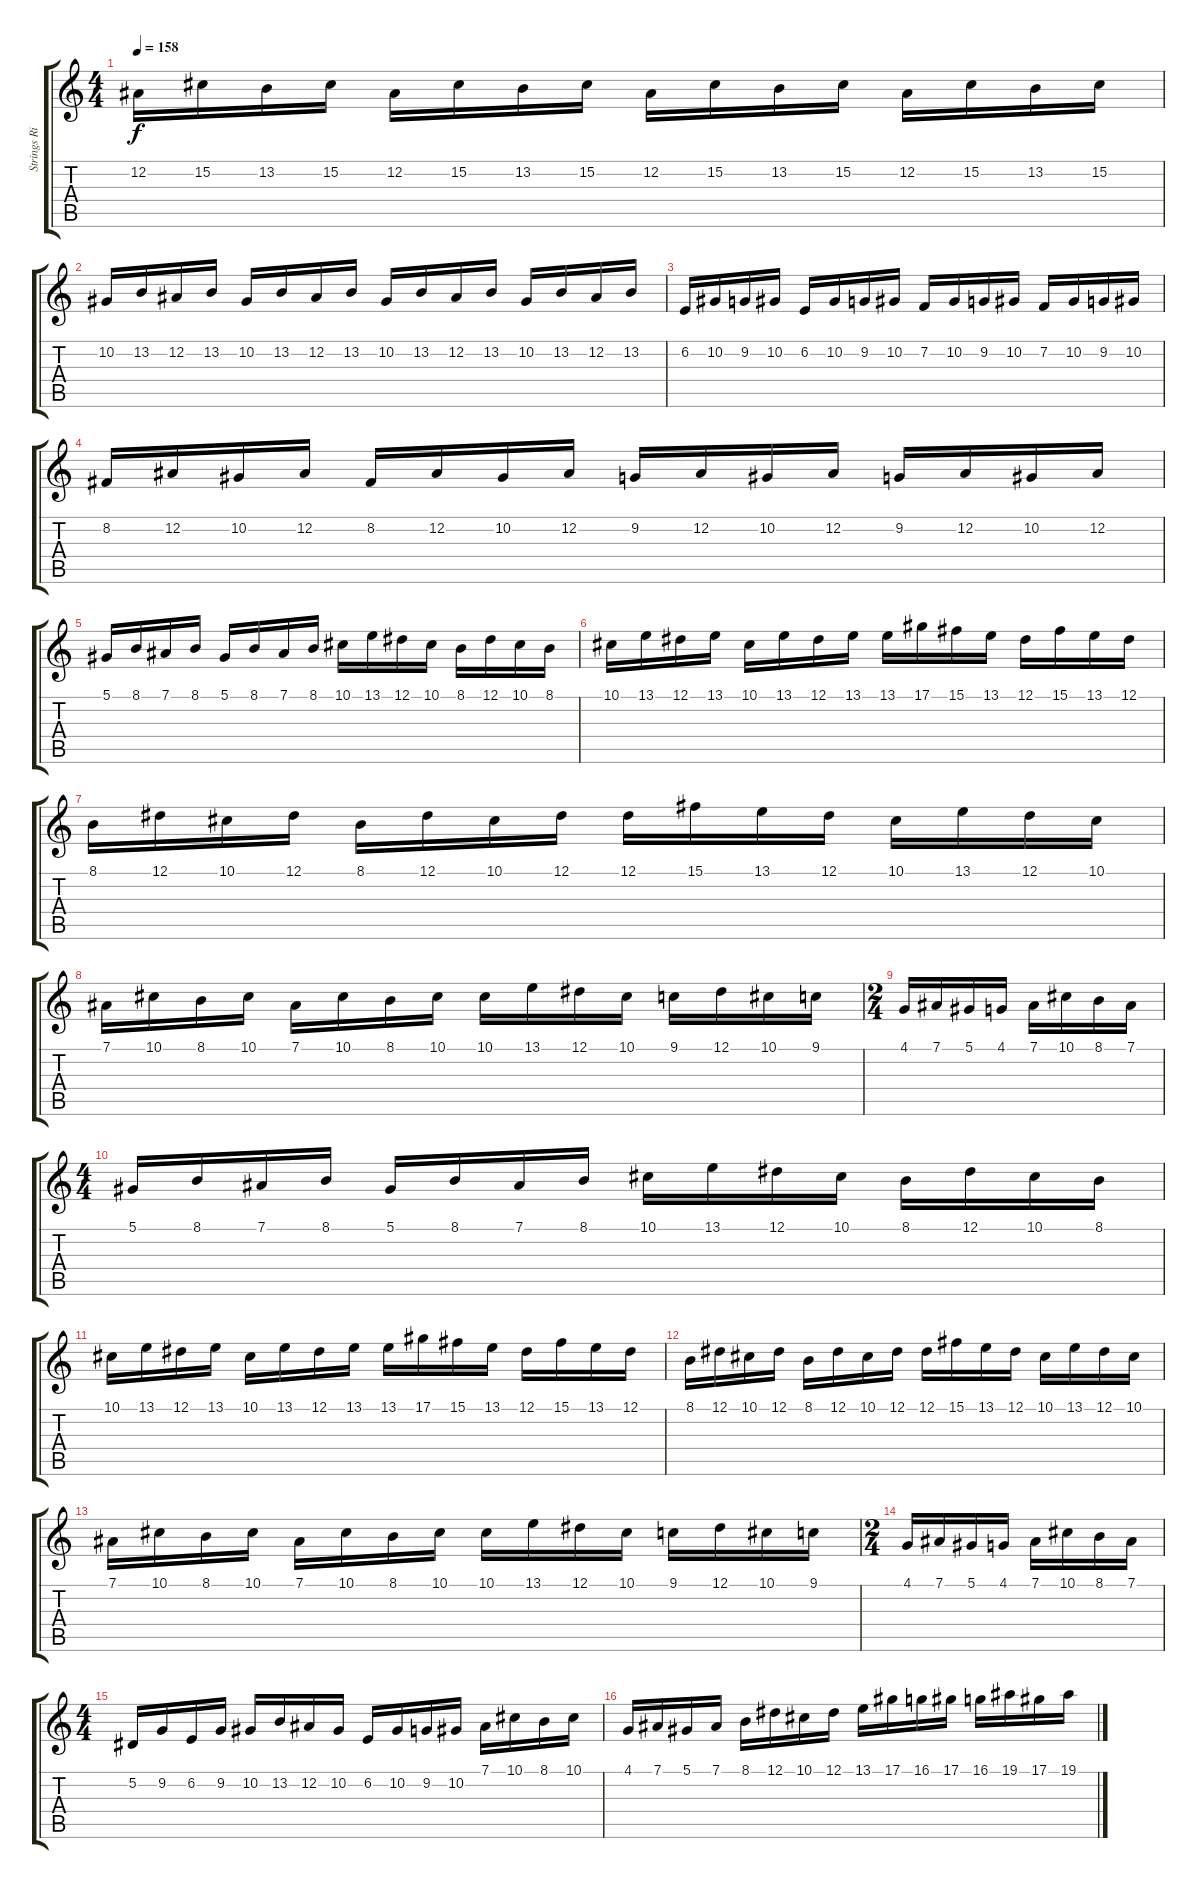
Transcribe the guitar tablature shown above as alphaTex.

\track ("Strings RightHand" "Strings Ri") {instrument stringensemble1}
\staff {score tabs}
\tuning (Eb4 Bb3 Gb3 Db3 Ab2 Eb2) {hide}
\ts (4 4)
\tempo 158
\clef g2
\ks c
12.2.16{dy f} 15.2.16 13.2.16 15.2.16 12.2.16 15.2.16 13.2.16 15.2.16 12.2.16 15.2.16 13.2.16 15.2.16 12.2.16 15.2.16 13.2.16 15.2.16 |
10.2.16 13.2.16 12.2.16 13.2.16 10.2.16 13.2.16 12.2.16 13.2.16 10.2.16 13.2.16 12.2.16 13.2.16 10.2.16 13.2.16 12.2.16 13.2.16 |
6.2.16 10.2.16 9.2.16 10.2.16 6.2.16 10.2.16 9.2.16 10.2.16 7.2.16 10.2.16 9.2.16 10.2.16 7.2.16 10.2.16 9.2.16 10.2.16 |
8.2.16 12.2.16 10.2.16 12.2.16 8.2.16 12.2.16 10.2.16 12.2.16 9.2.16 12.2.16 10.2.16 12.2.16 9.2.16 12.2.16 10.2.16 12.2.16 |
5.1.16 8.1.16 7.1.16 8.1.16 5.1.16 8.1.16 7.1.16 8.1.16 10.1.16 13.1.16 12.1.16 10.1.16 8.1.16 12.1.16 10.1.16 8.1.16 |
10.1.16 13.1.16 12.1.16 13.1.16 10.1.16 13.1.16 12.1.16 13.1.16 13.1.16 17.1.16 15.1.16 13.1.16 12.1.16 15.1.16 13.1.16 12.1.16 |
8.1.16 12.1.16 10.1.16 12.1.16 8.1.16 12.1.16 10.1.16 12.1.16 12.1.16 15.1.16 13.1.16 12.1.16 10.1.16 13.1.16 12.1.16 10.1.16 |
7.1.16 10.1.16 8.1.16 10.1.16 7.1.16 10.1.16 8.1.16 10.1.16 10.1.16 13.1.16 12.1.16 10.1.16 9.1.16 12.1.16 10.1.16 9.1.16 |
\ts (2 4)
4.1.16 7.1.16 5.1.16 4.1.16 7.1.16 10.1.16 8.1.16 7.1.16 |
\ts (4 4)
5.1.16 8.1.16 7.1.16 8.1.16 5.1.16 8.1.16 7.1.16 8.1.16 10.1.16 13.1.16 12.1.16 10.1.16 8.1.16 12.1.16 10.1.16 8.1.16 |
10.1.16 13.1.16 12.1.16 13.1.16 10.1.16 13.1.16 12.1.16 13.1.16 13.1.16 17.1.16 15.1.16 13.1.16 12.1.16 15.1.16 13.1.16 12.1.16 |
8.1.16 12.1.16 10.1.16 12.1.16 8.1.16 12.1.16 10.1.16 12.1.16 12.1.16 15.1.16 13.1.16 12.1.16 10.1.16 13.1.16 12.1.16 10.1.16 |
7.1.16 10.1.16 8.1.16 10.1.16 7.1.16 10.1.16 8.1.16 10.1.16 10.1.16 13.1.16 12.1.16 10.1.16 9.1.16 12.1.16 10.1.16 9.1.16 |
\ts (2 4)
4.1.16 7.1.16 5.1.16 4.1.16 7.1.16 10.1.16 8.1.16 7.1.16 |
\ts (4 4)
5.2.16 9.2.16 6.2.16 9.2.16 10.2.16 13.2.16 12.2.16 10.2.16 6.2.16 10.2.16 9.2.16 10.2.16 7.1.16 10.1.16 8.1.16 10.1.16 |
4.1.16 7.1.16 5.1.16 7.1.16 8.1.16 12.1.16 10.1.16 12.1.16 13.1.16 17.1.16 16.1.16 17.1.16 16.1.16 19.1.16 17.1.16 19.1.16
